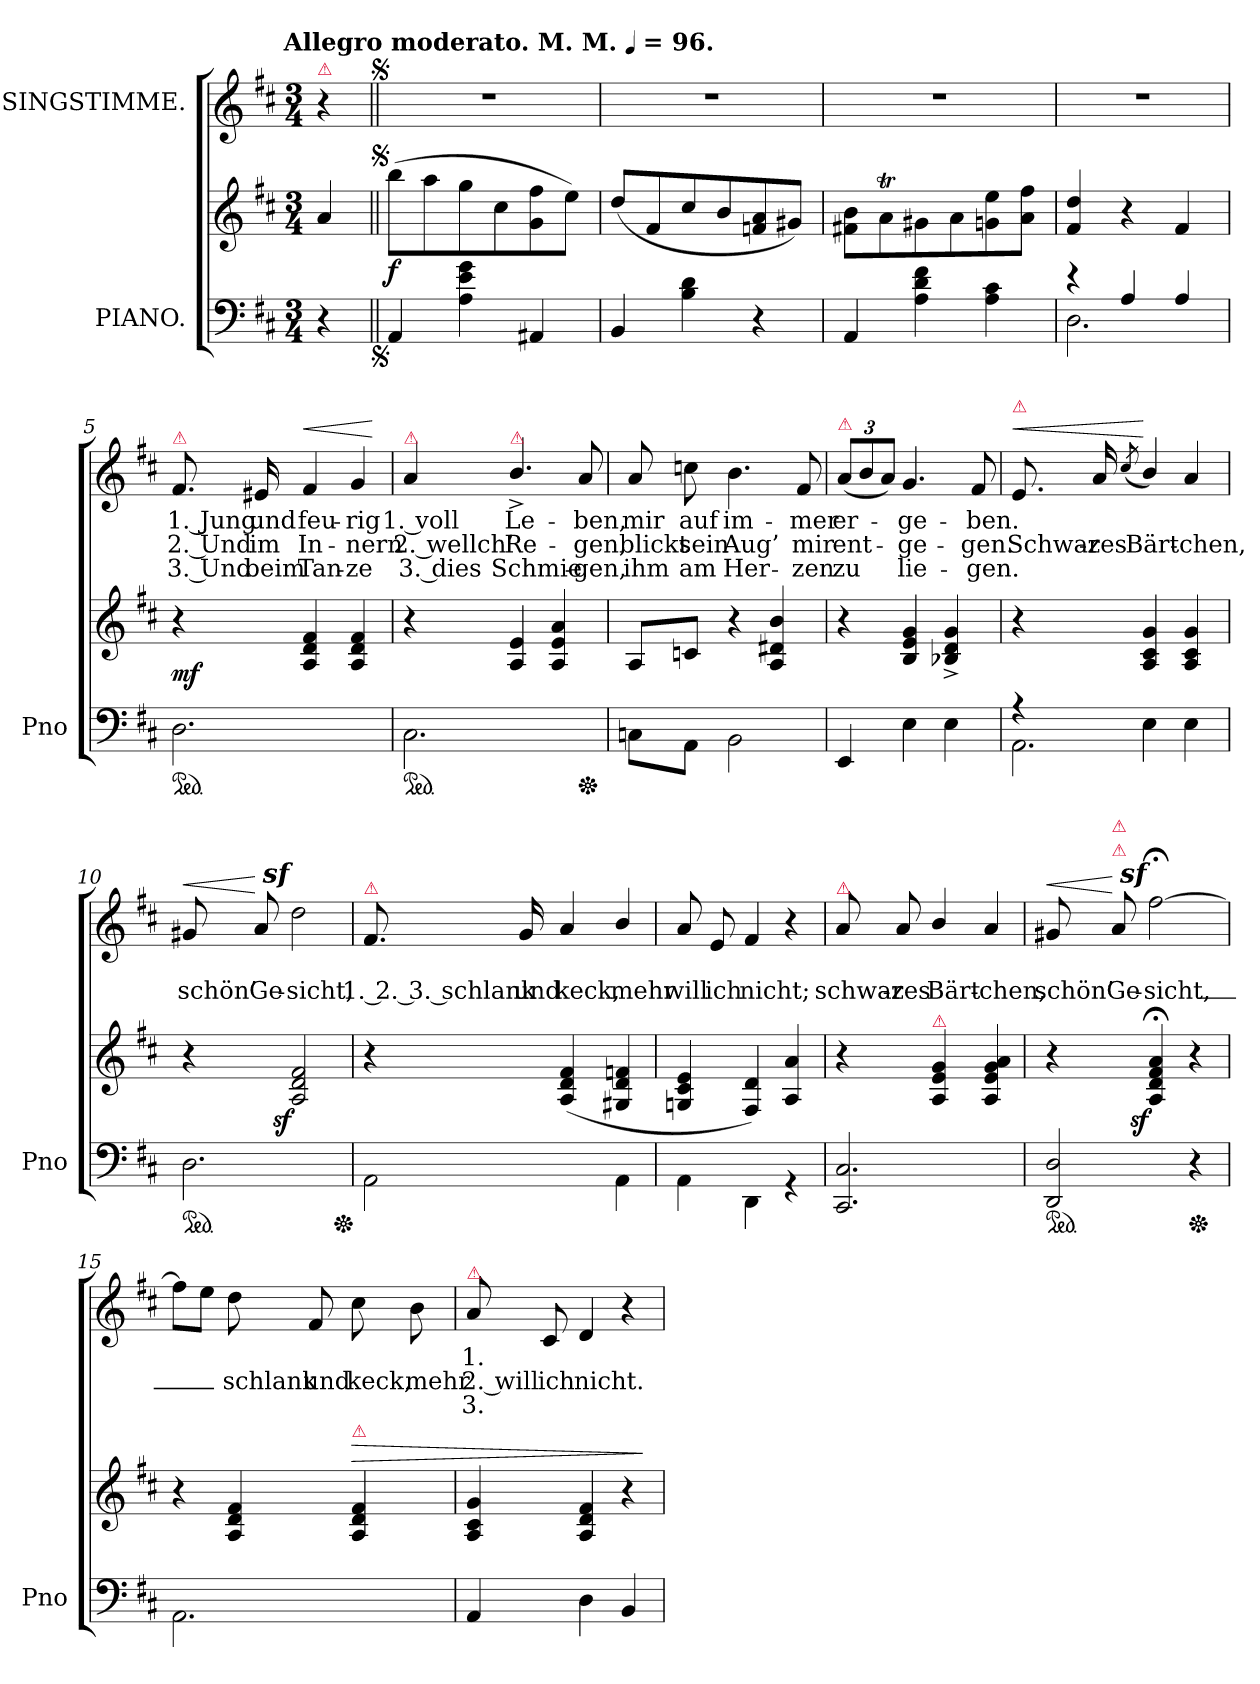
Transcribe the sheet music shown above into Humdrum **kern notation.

**kern	**kern	**dynam	**kern	**text	**text	**text	**dynam
*part2	*part2	*part2	*part1	*part1	*part1	*part1	*part1
*staff3	*staff2	*staff2/3	*staff1	*staff1	*staff1	*staff1	*staff1
*I"PIANO.	*	*	*I"SINGSTIMME.	*	*	*	*
*I'Pno	*	*	*	*	*	*	*
*clefF4	*clefG2	*	*clefG2	*	*	*	*
*k[f#c#]	*k[f#c#]	*	*k[f#c#]	*	*	*	*
!!LO:TX:omd:t=Allegro moderato. M. M. [quarter] = 96.
*M3/4	*M3/4	*	*M3/4	*	*	*	*
*MM96	*MM96	*	*MM96	*	*	*	*
=	=	=	=	=	=	=	=
!	!	!	!LO:TX:a:color=crimson:t=⚠	!	!	!	!
4r	4a	.	4r	.	.	.	.
!	!	!	!LO:TX:a:t=[segno]	!	!	!	!
!	!LO:TX:a:t=[segno]	!	!	!	!	!	!
!LO:TX:b:t=[segno]	!	!	!	!	!	!	!
=1||	=1||	=1||	=1||	=1||	=1||	=1||	=1||
4AA	(>8bbL	f	2.r	.	.	.	.
.	8aa	.	.	.	.	.	.
4A 4e 4g	8gg	.	.	.	.	.	.
.	8cc#	.	.	.	.	.	.
4AA#X	8g 8ff#	.	.	.	.	.	.
.	8eeJ)	.	.	.	.	.	.
=2	=2	=2	=2	=2	=2	=2	=2
4BB	(<8ddL	.	2.r	.	.	.	.
.	8f#	.	.	.	.	.	.
4B 4d	8cc#	.	.	.	.	.	.
.	8b	.	.	.	.	.	.
4r	8fn 8a	.	.	.	.	.	.
.	8g#XJ)	.	.	.	.	.	.
=3	=3	=3	=3	=3	=3	=3	=3
4AA	8f#X 8bL	.	2.r	.	.	.	.
.	8aT	.	.	.	.	.	.
4A 4d 4f#	8g#X	.	.	.	.	.	.
.	8a	.	.	.	.	.	.
4A 4c#	8gn 8ee	.	.	.	.	.	.
.	8a 8ff#J	.	.	.	.	.	.
=4	=4	=4	=4	=4	=4	=4	=4
*^	*	*	*	*	*	*	*
4re	2.D	4f# 4dd	.	2.r	.	.	.	.
4A	.	4r	.	.	.	.	.	.
4A	.	4f#	.	.	.	.	.	.
*v	*v	*	*	*	*	*	*	*
=5	=5	=5	=5	=5	=5	=5	=5
!	!	!	!LO:TX:a:color=crimson:t=⚠	!	!	!	!
*ped	*	*	*	*	*	*	*
2.D	4r	mf	8.f#	1. Jung	2. Und	3. Und	.
.	.	.	16e#X	und	im	beim	.
!	!	!	!	!	!	!	!LO:HP:a
.	4A/ 4d/ 4f#/	.	4f#	feu-	In-	Tan-	<
.	4A/ 4d/ 4f#/	.	4g	-rig	-nern	-ze	.
.	.	.	.	.	.	.	[
=6	=6	=6	=6	=6	=6	=6	=6
!	!	!	!LO:TX:a:color=crimson:t=⚠	!	!	!	!
*	*^	*	*	*	*	*	*
*ped	*	*	*	*	*	*	*	*
2.C#\	4r	2ryy	.	4a	1. voll	2. wellch’	3. dies	.
!	!	!	!	!LO:TX:a:color=crimson:t=⚠	!	!	!	!
.	4A/ 4e/	.	.	4.b^>/	Le-	Re-	Schmie-	.
.	4A/ 4e/ 4a/	8ryy	.	.	.	.	.	.
*Xped	*	*	*	*	*	*	*	*
.	.	8ryy	.	8a	-ben,	-gen,	-gen,	.
*	*v	*v	*	*	*	*	*	*
=7	=7	=7	=7	=7	=7	=7	=7
8Cn\L	8A/L	.	8a	mir	blickt	ihm	.
8AA\J	8cn/J	.	8ccn	auf	sein	am	.
2BB\	4r	.	4.b	im-	Aug’	Her-	.
.	4A/ 4d#X/ 4b/	.	.	.	.	.	.
.	.	.	8f#	-mer	mir	-zen	.
=8	=8	=8	=8	=8	=8	=8	=8
!	!	!	!LO:TX:a:color=crimson:t=⚠	!	!	!	!
4EE	4r	.	(<12aL	er-	ent-	zu	.
.	.	.	12b	.	.	.	.
.	.	.	12aJ)	.	.	.	.
4E	4B 4e 4g	.	4.g	-ge-	-ge-	lie-	.
4E	4B-X^< 4d^< 4g^<	.	.	.	.	.	.
.	.	.	8f#	-ben.	-gen.	-gen.	.
=9	=9	=9	=9	=9	=9	=9	=9
*^	*	*	*	*	*	*	*
!	!	!	!	!LO:TX:a:color=crimson:t=⚠	!	!	!	!
!	!	!	!	!	!	!	!	!LO:HP:a
4rA	2.AA	4r	.	8.e	.	Schwar-	.	<
.	.	.	.	16a	.	-zes	.	.
.	.	.	.	(<8qcc#/	.	.	.	.
4E\	.	4A 4c# 4g	.	4b/)	.	Bärt-	.	[
4E\	.	4A 4c# 4g	.	4a	.	-chen,	.	.
*v	*v	*	*	*	*	*	*	*
=10	=10	=10	=10	=10	=10	=10	=10
!	!	!	!	!	!	!	!LO:HP:a
*ped	*	*	*	*	*	*	*
2.D	4r	.	8g#X	.	schön’	.	<
.	.	.	8a	.	Ge-	.	[
!	!	!LO:DY:rj	!LO:DY:rj	!	!	!	!
.	2A/ 2d/ 2f#/	sf	2ddz>	.	-sicht,	.	.
*Xped	*	*	*	*	*	*	*
=11	=11	=11	=11	=11	=11	=11	=11
!	!	!	!LO:TX:a:color=crimson:t=⚠	!	!	!	!
2AA\	4r	.	8.f#	.	1. 2. 3. schlank	.	.
.	.	.	16g	.	und	.	.
.	(>4A/ 4d/ 4f#/	.	4a	.	keck,	.	.
4AA\	4G#X 4d 4fn	.	4b/	.	mehr	.	.
=12	=12	=12	=12	=12	=12	=12	=12
4AA\	4Gn/ 4c#/ 4e/	.	8a	.	will	.	.
.	.	.	8e	.	ich	.	.
4DD\	4F#/ 4d/)	.	4f#	.	nicht;	.	.
4rGG	4A/ 4a/	.	4r	.	.	.	.
=13	=13	=13	=13	=13	=13	=13	=13
!	!	!	!LO:TX:a:color=crimson:t=⚠	!	!	!	!
2.CC# 2.C#	4r	.	8a	.	schwar-	.	.
.	.	.	8a	.	-zes	.	.
!	!LO:TX:a:i:color=crimson:t=⚠	!	!	!	!	!	!
.	4A/ 4e/ 4g/	.	4b/	.	Bärt-	.	.
.	4A/ 4e/ 4g/ 4a/	.	4a	.	-chen,	.	.
=14	=14	=14	=14	=14	=14	=14	=14
!	!	!	!	!	!	!	!LO:HP:a
*ped	*	*	*	*	*	*	*
2DD 2D	4r	.	8g#X	.	schön’	.	<
!	!	!	!LO:TX:a:color=crimson:t=⚠	!	!	!	!
!	!	!	!LO:TX:a:color=crimson:t=⚠	!	!	!	!
.	.	.	8a	.	Ge-	.	[
!	!	!LO:DY:rj	!LO:DY:rj	!	!	!	!
.	4A;</ 4d;</ 4f#;</ 4a;</	sf	[2ff#z>;<	.	sicht,_	.	.
*Xped	*	*	*	*	*	*	*
4r	4r	.	.	.	.	.	.
=15	=15	=15	=15	=15	=15	=15	=15
2.AA\	4r	.	8ff#L]	.	.	.	.
.	.	.	8eeJ	.	.	.	.
.	4A/ 4d/ 4f#/	.	8dd	.	schlank	.	.
.	.	.	8f#	.	und	.	.
!	!LO:TX:a:i:color=crimson:t=⚠	!	!	!	!	!	!
!	!	!LO:HP:a	!	!	!	!	!
.	4A/ 4d/ 4f#/	>	8cc#	.	keck,	.	.
.	.	.	8b	.	mehr	.	.
=16	=16	=16	=16	=16	=16	=16	=16
!	!	!	!LO:TX:a:color=crimson:t=⚠	!	!	!	!
4AA	4A 4c# 4g	.	8a	1.	2. will	3.	.
.	.	.	8c#	.	ich	.	.
4D\	4A/ 4d/ 4f#/	.	4d	.	nicht.	.	.
4BB	4r	.	4r	.	.	.	.
.	.	]	.	.	.	.	.
=	=	=	=	=	=	=	=
*-	*-	*-	*-	*-	*-	*-	*-
